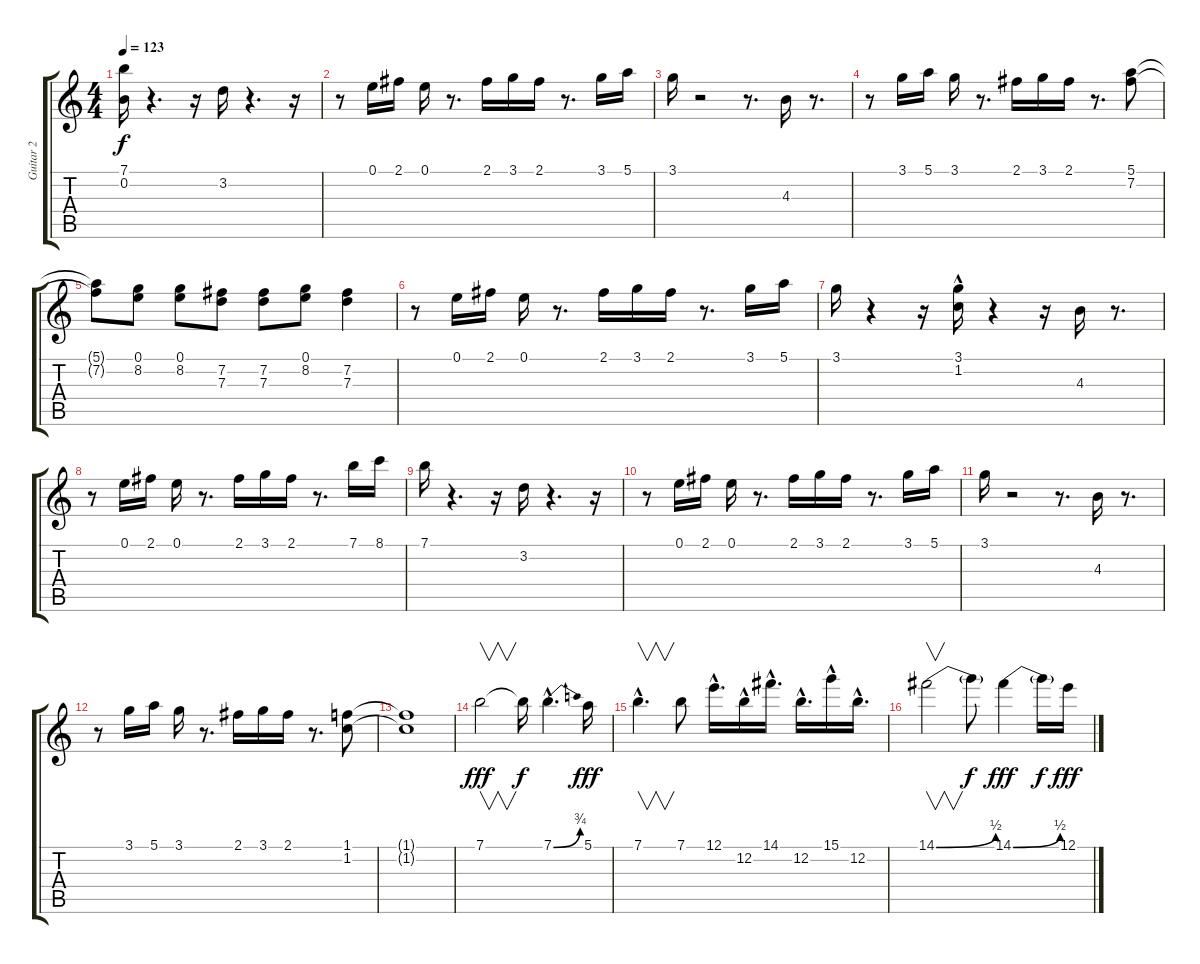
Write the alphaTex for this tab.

\track ("Guitar 2" "Guitar 2") {instrument overdrivenguitar}
\staff {score tabs}
\tuning (E4 B3 G3 D3 A2 E2) {hide}
\ts (4 4)
\tempo 123
\clef g2
\ks c
(7.1 0.2).16{dy f} r.4{d} r.16 3.2.16 r.4{d} r.16 |
r.8 0.1.16 2.1.16 0.1.16 r.8{d} 2.1.16 3.1.16 2.1.16 r.8{d} 3.1.16 5.1.16 |
3.1.16 r.2 r.8{d} 4.3.16 r.8{d} |
r.8 3.1.16 5.1.16 3.1.16 r.8{d} 2.1.16 3.1.16 2.1.16 r.8{d} (5.1 7.2).8 |
(5.1{t} 7.2{t}).8 (0.1 8.2).8 (0.1 8.2).8 (7.2 7.3).8 (7.2 7.3).8 (0.1 8.2).8 (7.2 7.3).4 |
r.8 0.1.16 2.1.16 0.1.16 r.8{d} 2.1.16 3.1.16 2.1.16 r.8{d} 3.1.16 5.1.16 |
3.1.16 r.4 r.16 (3.1{hac} 1.2{hac}).16 r.4 r.16 4.3.16 r.8{d} |
r.8 0.1.16 2.1.16 0.1.16 r.8{d} 2.1.16 3.1.16 2.1.16 r.8{d} 7.1.16 8.1.16 |
7.1.16 r.4{d} r.16 3.2.16 r.4{d} r.16 |
r.8 0.1.16 2.1.16 0.1.16 r.8{d} 2.1.16 3.1.16 2.1.16 r.8{d} 3.1.16 5.1.16 |
3.1.16 r.2 r.8{d} 4.3.16 r.8{d} |
r.8 3.1.16 5.1.16 3.1.16 r.8{d} 2.1.16 3.1.16 2.1.16 r.8{d} (1.1 1.2).8 |
(1.1{t} 1.2{t}).1 |
7.1.2{v dy fff} 7.1{t}.16{dy f} 7.1{be (bend 0 0 60 3) hac}.4{d} 5.1.16{dy fff} |
7.1{hac}.4{v d} 7.1.8 12.1{hac}.16{d} 12.2{hac}.16 14.1{hac}.16{d} 12.2{hac}.16{d} 15.1{hac}.16 12.2{hac}.16{d} |
14.1{be (bend 0 0 60 2)}.2{v} 14.1{t}.8{dy f} 14.1{be (bend 0 0 60 2)}.4{dy fff} 14.1{t}.16{dy f} 12.1.16{dy fff}
